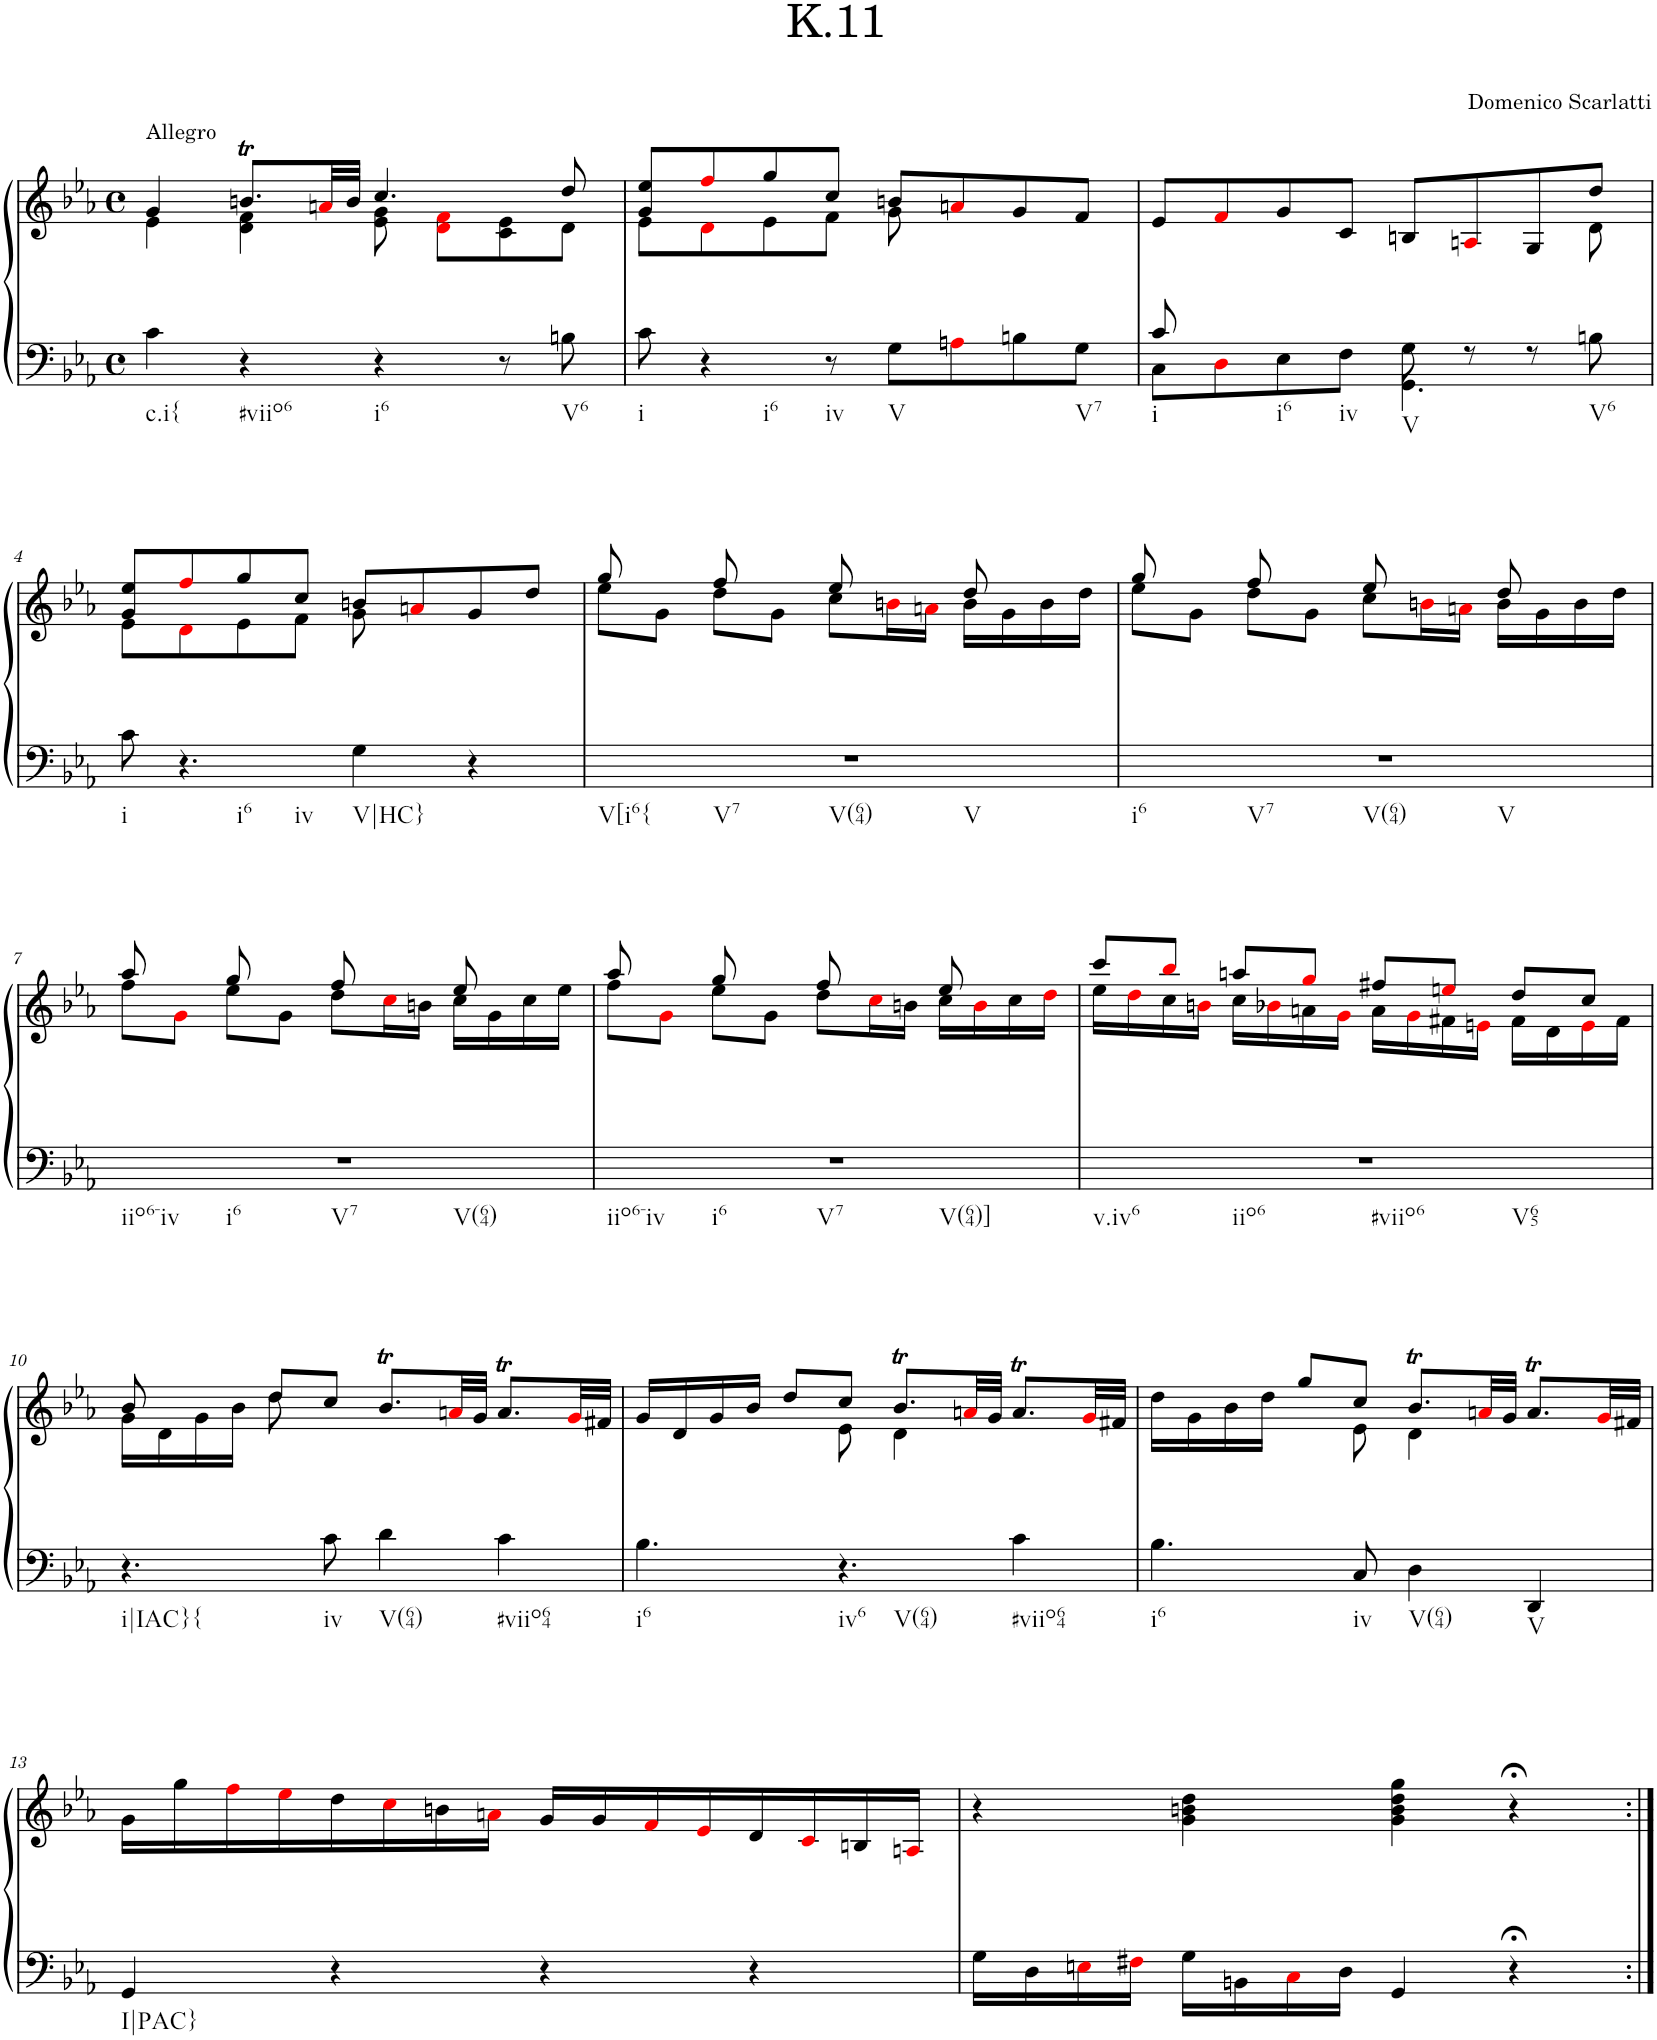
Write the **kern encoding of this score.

**kern	**kern
*part1	*part1
*staff2	*staff1
*I"Piano	*
*I'Pno.	*
*clefF4	*clefG2
*k[b-e-a-]	*k[b-e-a-]
*M4/4	*M4/4
*met(c)	*met(c)
=1	=1
*	*^
!	!LO:TX:a:t=Allegro	!
!LO:TX:b:t=c.i{	!	!
4c\	4g/	4e-\
!LO:TX:b:t=#viio6	!	!
4r	8.bnt/L	4d\ 4f\
.	32ani/LL	.
.	32b/JJJ	.
!LO:TX:b:t=i6	!	!
4r	4.cc/	8e-\ 8g\
.	.	8di\ 8fi\L
8r	.	8c\ 8e-\
!LO:TX:b:t=V6	!	!
8Bn\	8dd/	8d\J
=2	=2	=2
!LO:TX:b:t=i	!	!
8c\	8g/ 8ee-/L	8e-\L
!LO:TX:b:t=i6	!	!
4r	8ffi/	8di\
.	8gg/	8e-\
!LO:TX:b:t=iv	!	!
8r	8cc/J	8f\J
!LO:TX:b:t=V	!	!
8G\L	8bn/L	8g\
8Ani\	8ani/	4.ryy
8Bn\	8g/	.
!LO:TX:b:t=V7	!	!
8G\J	8f/J	.
=3	=3	=3
*^	*	*
!LO:TX:b:t=i	!	!	!
8c/	8C\L	8e-/L	2..ryy
!LO:TX:b:t=i6	!	!	!
!LO:TX:b:t=iv	!	!	!
4.ryy	8Di\	8fi/	.
.	8E-\	8g/	.
.	8F\J	8c/J	.
!LO:TX:b:t=V	!	!	!
8G\	4.GG\	8Bn/L	.
8r	.	8Ani/	.
8r	.	8G/	.
!LO:TX:b:t=V6	!	!	!
8Bn\	8ryy	8dd/J	8d\
!!LO:LB:g=z	!!
=4	=4	=4	=4
!LO:TX:b:t=i	!	!	!
*v	*v	*	*
8c\	8g/ 8ee-/L	8e-\L
!LO:TX:b:t=i6	!	!
!LO:TX:b:t=iv	!	!
4.r	8ffi/	8di\
.	8gg/	8e-\
.	8cc/J	8f\J
!LO:TX:b:t=V|HC}	!	!
4G\	8bn/L	8g\
.	8ani/	4.ryy
4r	8g/	.
.	8dd/J	.
=5	=5	=5
!LO:TX:b:t=V[i6{	!	!
!LO:TX:b:t=V7	!	!
!LO:TX:b:t=V(64)	!	!
!LO:TX:b:t=V	!	!
1r	8gg/	8ee-\L
.	8ryy	8g\J
.	8ff/	8dd\L
.	8ryy	8g\J
.	8ee-/	8cc\L
.	8ryy	16bni\L
.	.	16ani\JJ
.	8dd/	16b\LL
.	.	16g\
.	8ryy	16b\
.	.	16dd\JJ
=6	=6	=6
!LO:TX:b:t=i6	!	!
!LO:TX:b:t=V7	!	!
!LO:TX:b:t=V(64)	!	!
!LO:TX:b:t=V	!	!
1r	8gg/	8ee-\L
.	8ryy	8g\J
.	8ff/	8dd\L
.	8ryy	8g\J
.	8ee-/	8cc\L
.	8ryy	16bni\L
.	.	16ani\JJ
.	8dd/	16b\LL
.	.	16g\
.	8ryy	16b\
.	.	16dd\JJ
!!LO:LB:g=z	!!
=7	=7	=7
!LO:TX:b:t=iio6-iv	!	!
!LO:TX:b:t=i6	!	!
!LO:TX:b:t=V7	!	!
!LO:TX:b:t=V(64)	!	!
1r	8aa-/	8ff\L
.	8ryy	8gi\J
.	8gg/	8ee-\L
.	8ryy	8g\J
.	8ff/	8dd\L
.	8ryy	16cci\L
.	.	16bn\JJ
.	8ee-/	16cc\LL
.	.	16g\
.	8ryy	16cc\
.	.	16ee-\JJ
=8	=8	=8
!LO:TX:b:t=iio6-iv	!	!
!LO:TX:b:t=i6	!	!
!LO:TX:b:t=V7	!	!
!LO:TX:b:t=V(64)]	!	!
1r	8aa-/	8ff\L
.	8ryy	8gi\J
.	8gg/	8ee-\L
.	8ryy	8g\J
.	8ff/	8dd\L
.	8ryy	16cci\L
.	.	16bn\JJ
.	8ee-/	16cc\LL
.	.	16bi\
.	8ryy	16cc\
.	.	16ddi\JJ
=9	=9	=9
!LO:TX:b:t=v.iv6	!	!
!LO:TX:b:t=iio6	!	!
!LO:TX:b:t=#viio6	!	!
!LO:TX:b:t=V65	!	!
1r	8ccc/L	16ee-\LL
.	.	16ddi\
.	8bb-i/J	16cc\
.	.	16bni\JJ
.	8aan/L	16cc\LL
.	.	16b-Xi\
.	8ggi/J	16an\
.	.	16gi\JJ
.	8ff#X/L	16a\LL
.	.	16gi\
.	8eeni/J	16f#X\
.	.	16eni\JJ
.	8dd/L	16f#\LL
.	.	16d\
.	8cc/J	16ei\
.	.	16f#\JJ
!!LO:LB:g=z	!!
=10	=10	=10
!LO:TX:b:t=i|IAC}{	!	!
4.r	8b-/	16g\LL
.	.	16d\
.	8ryy	16g\
.	.	16b-\JJ
.	8dd/L	8dd\
!LO:TX:b:t=iv	!	!
8c\	8cc/J	2ryy
!LO:TX:b:t=V(64)	!	!
4d\	8.b-T/L	.
.	32ani/LL	.
.	32g/JJJ	.
!LO:TX:b:t=#viio64	!	!
4c\	8.at/L	.
.	.	8ryy
.	32gi/LL	.
.	32f#X/JJJ	.
=11	=11	=11
!LO:TX:b:t=i6	!	!
4.B-\	16g/LL	4.ryy
.	16d/	.
.	16g/	.
.	16b-/JJ	.
.	8dd/L	.
!LO:TX:b:t=iv6	!	!
!LO:TX:b:t=V(64)	!	!
4.r	8cc/J	8e-\
.	8.b-T/L	4d\
.	32ani/LL	.
.	32g/JJJ	.
!LO:TX:b:t=#viio64	!	!
4c\	8.at/L	4ryy
.	32gi/LL	.
.	32f#X/JJJ	.
=12	=12	=12
!LO:TX:b:t=i6	!	!
4.B-\	16dd\LL	4.ryy
.	16g\	.
.	16b-\	.
.	16dd\JJ	.
.	8gg/L	.
!LO:TX:b:t=iv	!	!
8C/	8cc/J	8e-\
!LO:TX:b:t=V(64)	!	!
4D\	8.b-T/L	4d\
.	32ani/LL	.
.	32g/JJJ	.
!LO:TX:b:t=V	!	!
4DD/	8.at/L	4ryy
.	32gi/LL	.
.	32f#X/JJJ	.
*	*v	*v
!!LO:LB:g=z
=13	=13
!LO:TX:b:t=I|PAC}	!
4GG/	16g\LL
.	16gg\
.	16ffi\
.	16ee-i\
4r	16dd\
.	16cci\
.	16bn\
.	16ani\JJ
4r	16g/LL
.	16g/
.	16fi/
.	16e-i/
4r	16d/
.	16ci/
.	16Bn/
.	16Ani/JJ
=14	=14
16G\LL	4r
16D\	.
16Eni\	.
16F#Xi\JJ	.
16G\LL	4g\ 4bn\ 4dd\
16BBn\	.
16Ci\	.
16D\JJ	.
4GG/	4g\ 4b\ 4dd\ 4gg\
4r;<	4r;<
=:|!	=:|!
*-	*-
